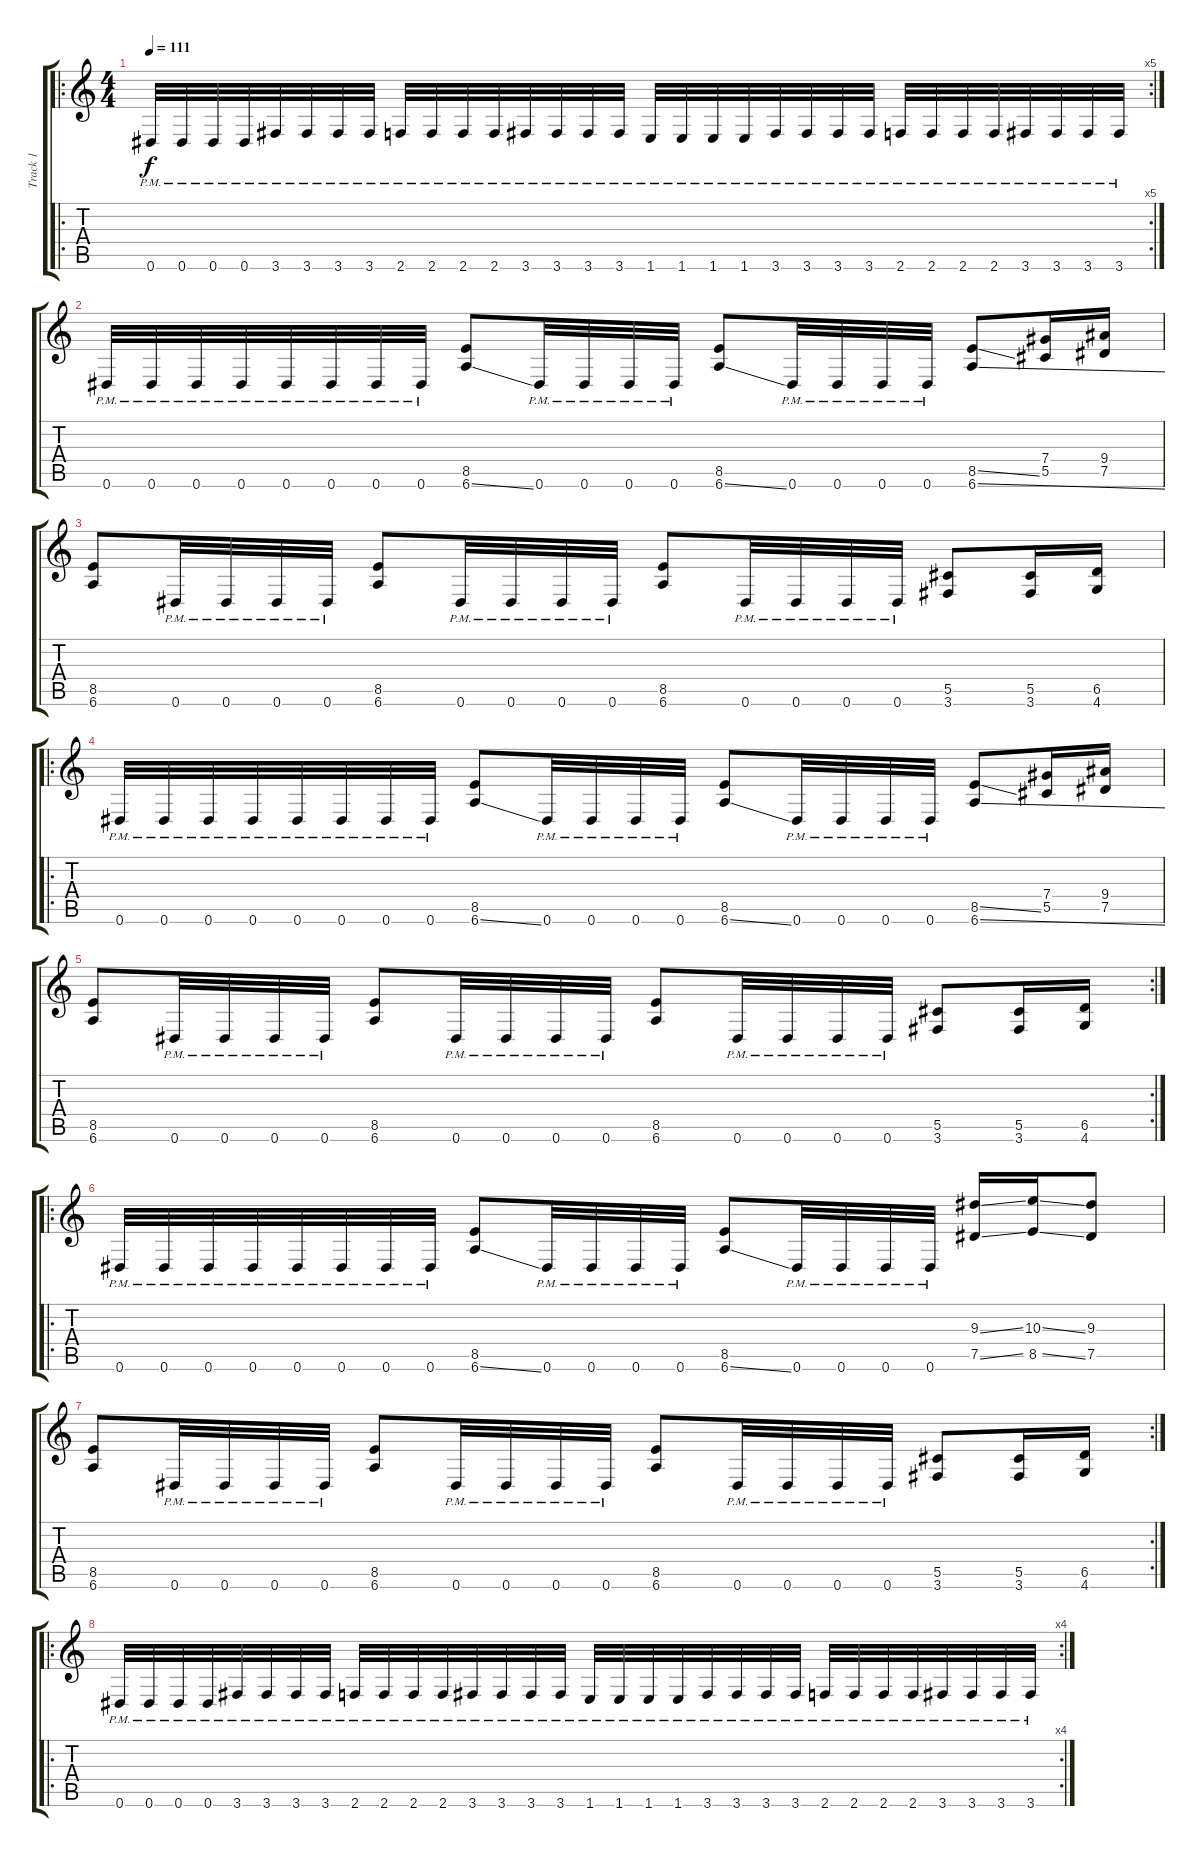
\track ("Track 1" "Track 1") {instrument distortionguitar}
\staff {score tabs}
\tuning (Eb4 Bb3 Gb3 Db3 Ab2 Eb2) {hide}
\ro
\rc 5
\ts (4 4)
\tempo 111
\clef g2
\ks c
0.6{pm}.32{dy f} 0.6{pm}.32 0.6{pm}.32 0.6{pm}.32 3.6{pm}.32 3.6{pm}.32 3.6{pm}.32 3.6{pm}.32 2.6{pm}.32 2.6{pm}.32 2.6{pm}.32 2.6{pm}.32 3.6{pm}.32 3.6{pm}.32 3.6{pm}.32 3.6{pm}.32 1.6{pm}.32 1.6{pm}.32 1.6{pm}.32 1.6{pm}.32 3.6{pm}.32 3.6{pm}.32 3.6{pm}.32 3.6{pm}.32 2.6{pm}.32 2.6{pm}.32 2.6{pm}.32 2.6{pm}.32 3.6{pm}.32 3.6{pm}.32 3.6{pm}.32 3.6{pm}.32 |
0.6{pm}.32 0.6{pm}.32 0.6{pm}.32 0.6{pm}.32 0.6{pm}.32 0.6{pm}.32 0.6{pm}.32 0.6{pm}.32 (8.5 6.6{ss}).8 0.6{pm}.32 0.6{pm}.32 0.6{pm}.32 0.6{pm}.32 (8.5 6.6{ss}).8 0.6{pm}.32 0.6{pm}.32 0.6{pm}.32 0.6{pm}.32 (8.5{ss} 6.6{ss}).8 (7.4 5.5).16 (9.4 7.5).16 |
(8.5 6.6).8 0.6{pm}.32 0.6{pm}.32 0.6{pm}.32 0.6{pm}.32 (8.5 6.6).8 0.6{pm}.32 0.6{pm}.32 0.6{pm}.32 0.6{pm}.32 (8.5 6.6).8 0.6{pm}.32 0.6{pm}.32 0.6{pm}.32 0.6{pm}.32 (5.5 3.6).8 (5.5 3.6).16 (6.5 4.6).16 |
\ro
0.6{pm}.32 0.6{pm}.32 0.6{pm}.32 0.6{pm}.32 0.6{pm}.32 0.6{pm}.32 0.6{pm}.32 0.6{pm}.32 (8.5 6.6{ss}).8 0.6{pm}.32 0.6{pm}.32 0.6{pm}.32 0.6{pm}.32 (8.5 6.6{ss}).8 0.6{pm}.32 0.6{pm}.32 0.6{pm}.32 0.6{pm}.32 (8.5{ss} 6.6{ss}).8 (7.4 5.5).16 (9.4 7.5).16 |
\rc 2
(8.5 6.6).8 0.6{pm}.32 0.6{pm}.32 0.6{pm}.32 0.6{pm}.32 (8.5 6.6).8 0.6{pm}.32 0.6{pm}.32 0.6{pm}.32 0.6{pm}.32 (8.5 6.6).8 0.6{pm}.32 0.6{pm}.32 0.6{pm}.32 0.6{pm}.32 (5.5 3.6).8 (5.5 3.6).16 (6.5 4.6).16 |
\ro
0.6{pm}.32 0.6{pm}.32 0.6{pm}.32 0.6{pm}.32 0.6{pm}.32 0.6{pm}.32 0.6{pm}.32 0.6{pm}.32 (8.5 6.6{ss}).8 0.6{pm}.32 0.6{pm}.32 0.6{pm}.32 0.6{pm}.32 (8.5 6.6{ss}).8 0.6{pm}.32 0.6{pm}.32 0.6{pm}.32 0.6{pm}.32 (9.3{ss} 7.5{ss}).16 (10.3{ss} 8.5{ss}).16 (9.3 7.5).8 |
\rc 2
(8.5 6.6).8 0.6{pm}.32 0.6{pm}.32 0.6{pm}.32 0.6{pm}.32 (8.5 6.6).8 0.6{pm}.32 0.6{pm}.32 0.6{pm}.32 0.6{pm}.32 (8.5 6.6).8 0.6{pm}.32 0.6{pm}.32 0.6{pm}.32 0.6{pm}.32 (5.5 3.6).8 (5.5 3.6).16 (6.5 4.6).16 |
\ro
\rc 4
0.6{pm}.32 0.6{pm}.32 0.6{pm}.32 0.6{pm}.32 3.6{pm}.32 3.6{pm}.32 3.6{pm}.32 3.6{pm}.32 2.6{pm}.32 2.6{pm}.32 2.6{pm}.32 2.6{pm}.32 3.6{pm}.32 3.6{pm}.32 3.6{pm}.32 3.6{pm}.32 1.6{pm}.32 1.6{pm}.32 1.6{pm}.32 1.6{pm}.32 3.6{pm}.32 3.6{pm}.32 3.6{pm}.32 3.6{pm}.32 2.6{pm}.32 2.6{pm}.32 2.6{pm}.32 2.6{pm}.32 3.6{pm}.32 3.6{pm}.32 3.6{pm}.32 3.6{pm}.32
